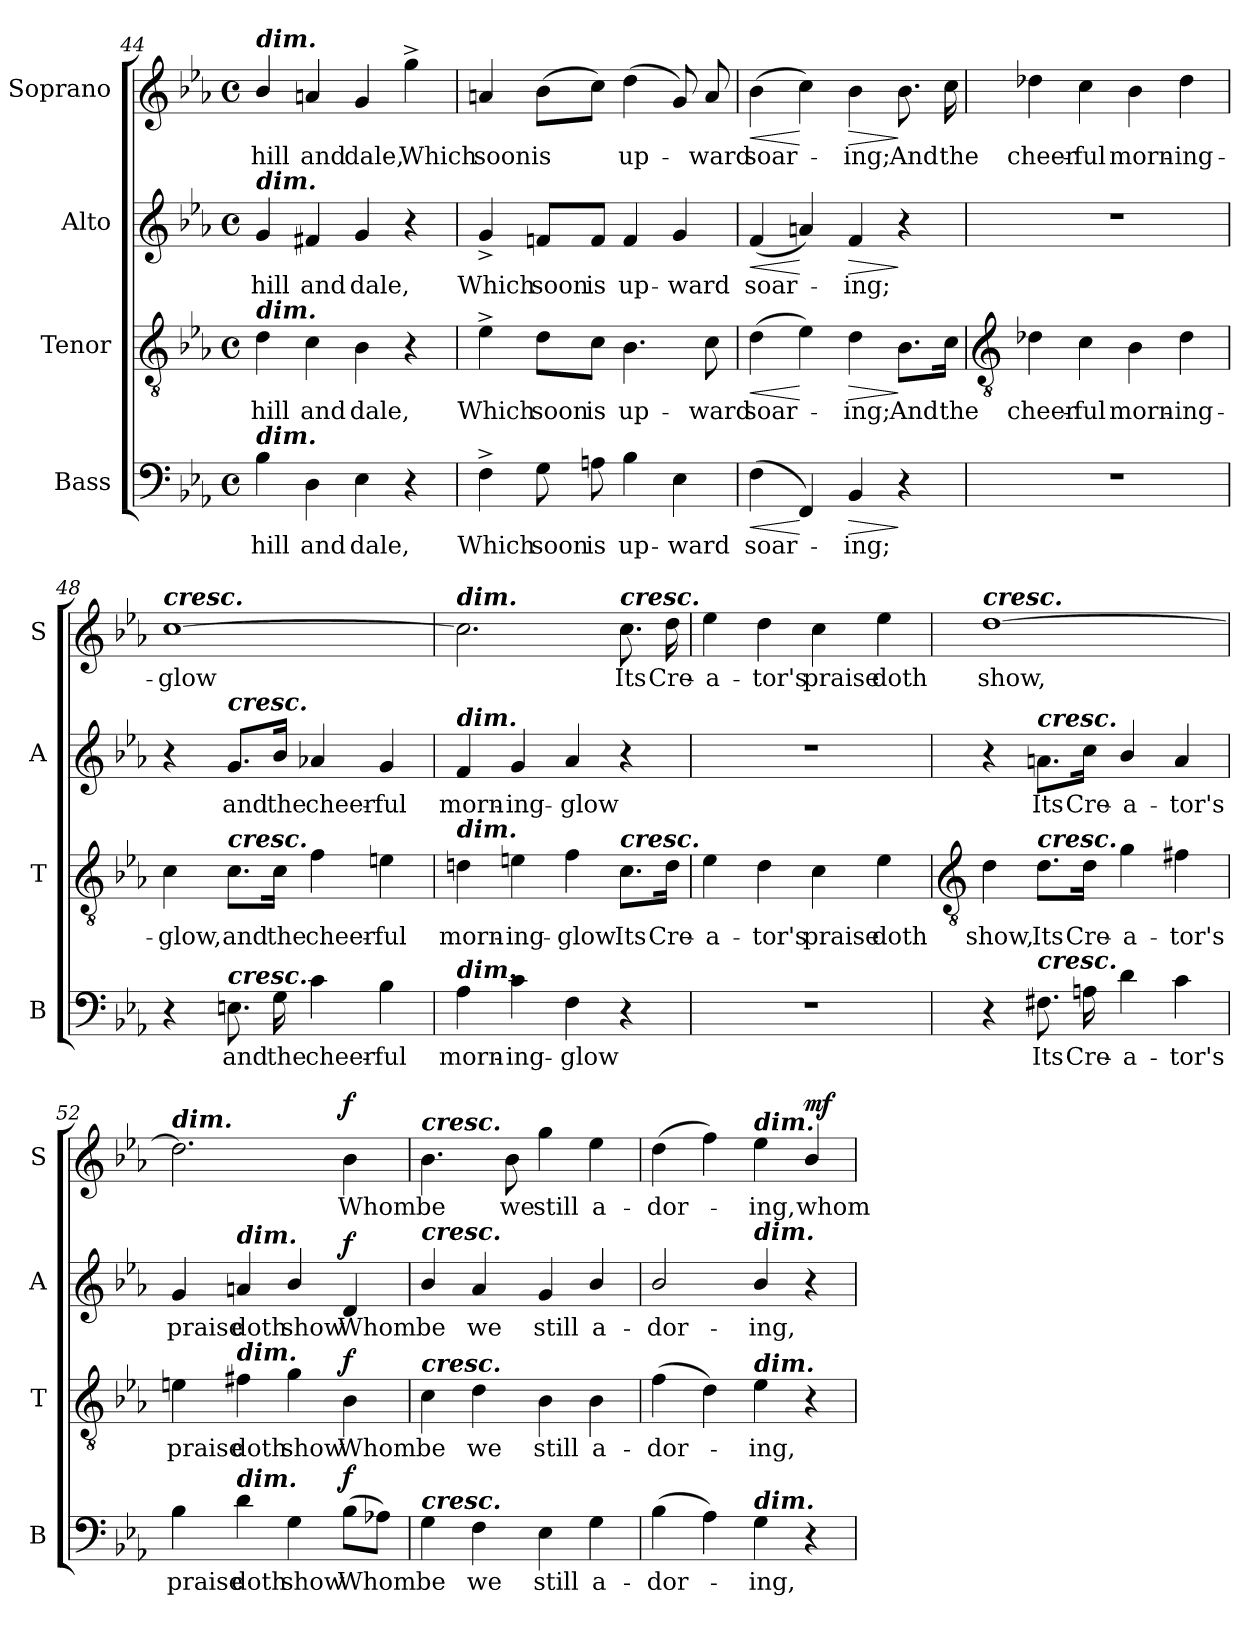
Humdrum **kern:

**kern	**text	**dynam	**kern	**text	**dynam	**kern	**text	**dynam	**kern	**text	**dynam
*part4	*part4	*part4	*part3	*part3	*part3	*part2	*part2	*part2	*part1	*part1	*part1
*staff4	*staff4	*staff4	*staff3	*staff3	*staff3	*staff2	*staff2	*staff2	*staff1	*staff1	*staff1
*I"Bass	*	*	*I"Tenor	*	*	*I"Alto	*	*	*I"Soprano	*	*
*I'B	*	*	*I'T	*	*	*I'A	*	*	*I'S	*	*
*clefF4	*	*	*clefGv2	*	*	*clefG2	*	*	*clefG2	*	*
*k[b-e-a-]	*	*	*k[b-e-a-]	*	*	*k[b-e-a-]	*	*	*k[b-e-a-]	*	*
*E-:	*	*	*E-:	*	*	*E-:	*	*	*E-:	*	*
*M4/4	*	*	*M4/4	*	*	*M4/4	*	*	*M4/4	*	*
*met(c)	*	*	*met(c)	*	*	*met(c)	*	*	*met(c)	*	*
=44	=44	=44	=44	=44	=44	=44	=44	=44	=44	=44	=44
!	!	!	!	!	!	!	!	!	!LO:TX:a:Bi:t=dim.	!	!
!	!	!	!	!	!	!LO:TX:a:Bi:t=dim.	!	!	!	!	!
!	!	!	!LO:TX:a:Bi:t=dim.	!	!	!	!	!	!	!	!
!LO:TX:a:Bi:t=dim.	!	!	!	!	!	!	!	!	!	!	!
!	!LO:LY:b	!	!	!LO:LY:b	!	!	!LO:LY:b	!	!	!LO:LY:b	!
4B-	hill	.	4d	hill	.	4g	hill	.	4b-/	hill	.
!	!LO:LY:b	!	!	!LO:LY:b	!	!	!LO:LY:b	!	!	!LO:LY:b	!
4D	and	.	4c	and	.	4f#X	and	.	4an	and	.
!	!LO:LY:b	!	!	!LO:LY:b	!	!	!LO:LY:b	!	!	!LO:LY:b	!
4E-	dale,	.	4B-	dale,	.	4g	dale,	.	4g	dale,	.
!	!	!	!	!	!	!	!	!	!	!LO:LY:b	!
4r	.	.	4r	.	.	4r	.	.	4gg^	Which	.
=45	=45	=45	=45	=45	=45	=45	=45	=45	=45	=45	=45
!	!LO:LY:b	!	!	!LO:LY:b	!	!	!LO:LY:b	!	!	!LO:LY:b	!
4F^	Which	.	4e-^	Which	.	4g^	Which	.	4an	soon	.
!	!LO:LY:b	!	!	!LO:LY:b	!	!	!LO:LY:b	!	!	!LO:LY:b	!
8G	soon	.	8d\L	soon	.	8fn/L	soon	.	(>8b-L	is	.
!	!LO:LY:b	!	!	!LO:LY:b	!	!	!LO:LY:b	!	!	!	!
8An	is	.	8c\J	is	.	8f/J	is	.	8ccJ)	.	.
!	!LO:LY:b	!	!	!LO:LY:b	!	!	!LO:LY:b	!	!	!LO:LY:b	!
4B-	up-	.	4.B-	up-	.	4f	up-	.	(<4dd	up-	.
!	!LO:LY:b	!	!	!	!	!	!LO:LY:b	!	!	!	!
4E-	-ward	.	.	.	.	4g	-ward	.	8g)	.	.
!	!	!	!	!LO:LY:b	!	!	!	!	!	!LO:LY:b	!
.	.	.	8c	-ward	.	.	.	.	8a	ward	.
=46	=46	=46	=46	=46	=46	=46	=46	=46	=46	=46	=46
!	!LO:LY:b	!LO:HP:b	!	!LO:LY:b	!LO:HP:b	!	!LO:LY:b	!LO:HP:b	!	!LO:LY:b	!LO:HP:b
(4F	soar-	<	(>4d	soar-	<	(<4f	soar-	<	(>4b-	soar-	<
4FF)	.	[	4e-)	.	[	4an)	.	[	4cc)	.	[
!	!LO:LY:b	!LO:HP:b	!	!LO:LY:b	!LO:HP:b	!	!LO:LY:b	!LO:HP:b	!	!LO:LY:b	!LO:HP:b
4BB-	ing;	>	4d	ing;	>	4f	ing;	>	4b-	ing;	>
!	!	!	!	!LO:LY:b	!	!	!	!	!	!LO:LY:b	!
4r	.	]	8.B-\L	And	]	4r	.	]	8.b-	And	]
!	!	!	!	!LO:LY:b	!	!	!	!	!	!LO:LY:b	!
.	.	.	16c\Jk	the	.	.	.	.	16cc	the	.
!!LO:LB:g=z
=47	=47	=47	=47	=47	=47	=47	=47	=47	=47	=47	=47
*	*	*	*clefGv2	*	*	*	*	*	*	*	*
!	!	!	!	!LO:LY:b	!	!	!	!	!	!LO:LY:b	!
1r	.	.	4d-X	cheer-	.	1r	.	.	4dd-X	cheer-	.
!	!	!	!	!LO:LY:b	!	!	!	!	!	!LO:LY:b	!
.	.	.	4c	-ful	.	.	.	.	4cc	-ful	.
!	!	!	!	!LO:LY:b	!	!	!	!	!	!LO:LY:b	!
.	.	.	4B-	morn-	.	.	.	.	4b-	morn-	.
!	!	!	!	!LO:LY:b	!	!	!	!	!	!LO:LY:b	!
.	.	.	4d-	-ing-	.	.	.	.	4dd-	-ing-	.
=48	=48	=48	=48	=48	=48	=48	=48	=48	=48	=48	=48
!	!	!	!	!	!	!	!	!	!LO:TX:a:Bi:t=cresc.	!	!
!	!	!	!	!LO:LY:b	!	!	!	!	!	!LO:LY:b	!
4r	.	.	4c	-glow,	.	4r	.	.	[1cc	-glow	.
!	!	!	!	!	!	!LO:TX:a:Bi:t=cresc.	!	!	!	!	!
!	!	!	!LO:TX:a:Bi:t=cresc.	!	!	!	!	!	!	!	!
!LO:TX:a:Bi:t=cresc.	!	!	!	!	!	!	!	!	!	!	!
!	!LO:LY:b	!	!	!LO:LY:b	!	!	!LO:LY:b	!	!	!	!
8.En	and	.	8.c\L	and	.	8.g/L	and	.	.	.	.
!	!LO:LY:b	!	!	!LO:LY:b	!	!	!LO:LY:b	!	!	!	!
16G	the	.	16c\Jk	the	.	16b-/Jk	the	.	.	.	.
!	!LO:LY:b	!	!	!LO:LY:b	!	!	!LO:LY:b	!	!	!	!
4c	cheer-	.	4f	cheer-	.	4a-X	cheer-	.	.	.	.
!	!LO:LY:b	!	!	!LO:LY:b	!	!	!LO:LY:b	!	!	!	!
4B-	-ful	.	4en	-ful	.	4g	-ful	.	.	.	.
=49	=49	=49	=49	=49	=49	=49	=49	=49	=49	=49	=49
!	!	!	!	!	!	!	!	!	!LO:TX:a:Bi:t=dim.	!	!
!	!	!	!	!	!	!LO:TX:a:Bi:t=dim.	!	!	!	!	!
!	!	!	!LO:TX:a:Bi:t=dim.	!	!	!	!	!	!	!	!
!LO:TX:a:Bi:t=dim.	!	!	!	!	!	!	!	!	!	!	!
!	!LO:LY:b	!	!	!LO:LY:b	!	!	!LO:LY:b	!	!	!	!
4A-	morn-	.	4dn	morn-	.	4f	morn-	.	2.cc]	.	.
!	!LO:LY:b	!	!	!LO:LY:b	!	!	!LO:LY:b	!	!	!	!
4c	-ing-	.	4en	-ing-	.	4g	-ing-	.	.	.	.
!	!LO:LY:b	!	!	!LO:LY:b	!	!	!LO:LY:b	!	!	!	!
4F	-glow	.	4f	-glow	.	4a-	-glow	.	.	.	.
!	!	!	!	!	!	!	!	!	!LO:TX:a:Bi:t=cresc.	!	!
!	!	!	!LO:TX:a:Bi:t=cresc.	!	!	!	!	!	!	!	!
!	!	!	!	!LO:LY:b	!	!	!	!	!	!LO:LY:b	!
4r	.	.	8.c\L	Its	.	4r	.	.	8.cc	Its	.
!	!	!	!	!LO:LY:b	!	!	!	!	!	!LO:LY:b	!
.	.	.	16d\Jk	Cre-	.	.	.	.	16dd	Cre-	.
=50	=50	=50	=50	=50	=50	=50	=50	=50	=50	=50	=50
!	!	!	!	!LO:LY:b	!	!	!	!	!	!LO:LY:b	!
1r	.	.	4e-	-a-	.	1r	.	.	4ee-	-a-	.
!	!	!	!	!LO:LY:b	!	!	!	!	!	!LO:LY:b	!
.	.	.	4d	-tor's	.	.	.	.	4dd	-tor's	.
!	!	!	!	!LO:LY:b	!	!	!	!	!	!LO:LY:b	!
.	.	.	4c	praise	.	.	.	.	4cc	praise	.
!	!	!	!	!LO:LY:b	!	!	!	!	!	!LO:LY:b	!
.	.	.	4e-	doth	.	.	.	.	4ee-	doth	.
!!LO:LB:g=z
=51	=51	=51	=51	=51	=51	=51	=51	=51	=51	=51	=51
*	*	*	*clefGv2	*	*	*	*	*	*	*	*
!	!	!	!	!	!	!	!	!	!LO:TX:a:Bi:t=cresc.	!	!
!	!	!	!	!LO:LY:b	!	!	!	!	!	!LO:LY:b	!
4r	.	.	4d	show,	.	4r	.	.	[1dd	show,	.
!	!	!	!	!	!	!LO:TX:a:Bi:t=cresc.	!	!	!	!	!
!	!	!	!LO:TX:a:Bi:t=cresc.	!	!	!	!	!	!	!	!
!LO:TX:a:Bi:t=cresc.	!	!	!	!	!	!	!	!	!	!	!
!	!LO:LY:b	!	!	!LO:LY:b	!	!	!LO:LY:b	!	!	!	!
8.F#X	Its	.	8.d\L	Its	.	8.an\L	Its	.	.	.	.
!	!LO:LY:b	!	!	!LO:LY:b	!	!	!LO:LY:b	!	!	!	!
16An	Cre-	.	16d\Jk	Cre-	.	16cc\Jk	Cre-	.	.	.	.
!	!LO:LY:b	!	!	!LO:LY:b	!	!	!LO:LY:b	!	!	!	!
4d	-a-	.	4g	-a-	.	4b-/	-a-	.	.	.	.
!	!LO:LY:b	!	!	!LO:LY:b	!	!	!LO:LY:b	!	!	!	!
4c	-tor's	.	4f#X	-tor's	.	4a	-tor's	.	.	.	.
=52	=52	=52	=52	=52	=52	=52	=52	=52	=52	=52	=52
!	!	!	!	!	!	!	!	!	!LO:TX:a:Bi:t=dim.	!	!
!	!LO:LY:b	!	!	!LO:LY:b	!	!	!LO:LY:b	!	!	!	!
4B-	praise	.	4en	praise	.	4g	praise	.	2.dd]	.	.
!	!	!	!	!	!	!LO:TX:a:Bi:t=dim.	!	!	!	!	!
!	!	!	!LO:TX:a:Bi:t=dim.	!	!	!	!	!	!	!	!
!LO:TX:a:Bi:t=dim.	!	!	!	!	!	!	!	!	!	!	!
!	!LO:LY:b	!	!	!LO:LY:b	!	!	!LO:LY:b	!	!	!	!
4d	doth	.	4f#X	doth	.	4an	doth	.	.	.	.
!	!LO:LY:b	!	!	!LO:LY:b	!	!	!LO:LY:b	!	!	!	!
4G	show	.	4g	show	.	4b-/	show	.	.	.	.
!	!LO:LY:b	!LO:DY:b	!	!LO:LY:b	!LO:DY:b	!	!LO:LY:b	!LO:DY:b	!	!LO:LY:b	!LO:DY:b
(>8B-L	Whom	f	4B-	Whom	f	4d	Whom	f	4b-	Whom	f
8A-XJ)	.	.	.	.	.	.	.	.	.	.	.
=53	=53	=53	=53	=53	=53	=53	=53	=53	=53	=53	=53
!	!	!	!	!	!	!	!	!	!LO:TX:a:Bi:t=cresc.	!	!
!	!	!	!	!	!	!LO:TX:a:Bi:t=cresc.	!	!	!	!	!
!	!	!	!LO:TX:a:Bi:t=cresc.	!	!	!	!	!	!	!	!
!LO:TX:a:Bi:t=cresc.	!	!	!	!	!	!	!	!	!	!	!
!	!LO:LY:b	!	!	!LO:LY:b	!	!	!LO:LY:b	!	!	!LO:LY:b	!
4G	be	.	4c	be	.	4b-/	be	.	4.b-	be	.
!	!LO:LY:b	!	!	!LO:LY:b	!	!	!LO:LY:b	!	!	!	!
4F	we	.	4d	we	.	4a-	we	.	.	.	.
!	!	!	!	!	!	!	!	!	!	!LO:LY:b	!
.	.	.	.	.	.	.	.	.	8b-	we	.
!	!LO:LY:b	!	!	!LO:LY:b	!	!	!LO:LY:b	!	!	!LO:LY:b	!
4E-	still	.	4B-	still	.	4g	still	.	4gg	still	.
!	!LO:LY:b	!	!	!LO:LY:b	!	!	!LO:LY:b	!	!	!LO:LY:b	!
4G	a-	.	4B-	a-	.	4b-/	a-	.	4ee-	a-	.
=54	=54	=54	=54	=54	=54	=54	=54	=54	=54	=54	=54
!	!LO:LY:b	!	!	!LO:LY:b	!	!	!LO:LY:b	!	!	!LO:LY:b	!
(>4B-	-dor-	.	(>4f	-dor-	.	2b-/	-dor-	.	(>4dd	-dor-	.
4A-)	.	.	4d)	.	.	.	.	.	4ff)	.	.
!	!	!	!	!	!	!	!	!	!LO:TX:a:Bi:t=dim.	!	!
!	!	!	!	!	!	!LO:TX:a:Bi:t=dim.	!	!	!	!	!
!	!	!	!LO:TX:a:Bi:t=dim.	!	!	!	!	!	!	!	!
!LO:TX:a:Bi:t=dim.	!	!	!	!	!	!	!	!	!	!	!
!	!LO:LY:b	!	!	!LO:LY:b	!	!	!LO:LY:b	!	!	!LO:LY:b	!
4G	ing,	.	4e-	ing,	.	4b-/	-ing,	.	4ee-	ing,	.
!	!	!	!	!	!	!	!	!	!	!LO:LY:b	!LO:DY:b
4r	.	.	4r	.	.	4r	.	.	4b-/	whom	mf
=	=	=	=	=	=	=	=	=	=	=	=
*-	*-	*-	*-	*-	*-	*-	*-	*-	*-	*-	*-
